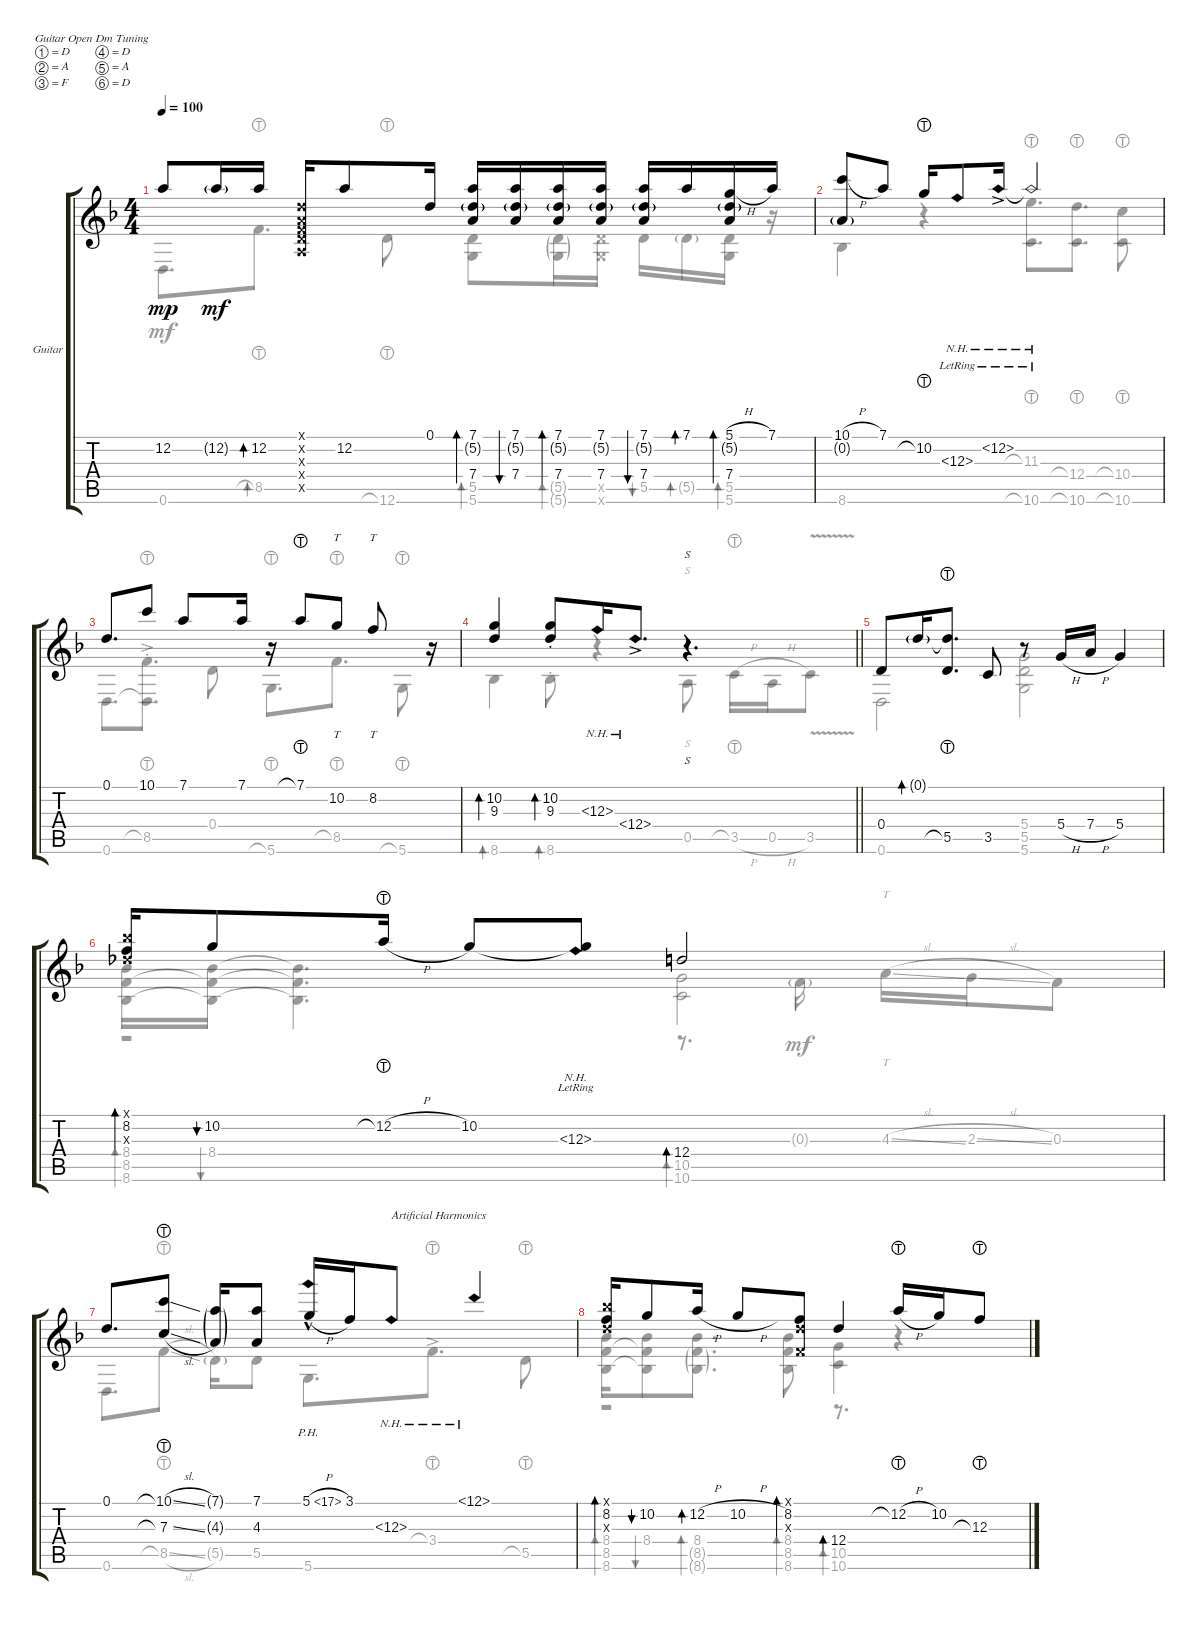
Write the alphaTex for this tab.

\defaultSystemsLayout 4
\firstSystemTrackNameOrientation horizontal
\otherSystemsTrackNameOrientation horizontal
\track ("Acoustic Guitar" "Guitar") {instrument acousticguitarsteel}
\staff {score tabs}
\tuning (D4 A3 F3 D3 A2 D2)
\voice
\ts (4 4)
\scale
0.574142
\tempo 100
\accidentals auto
\clef g2
\ottava regular
\simile none
\ks dminor
12.2.8{dy mp} 12.2{g}.16{dy mf} 12.2.16{bd 30} (0.2{x} 0.1{x} 0.3{x} 0.4{x} 0.5{x}).16 12.2.8 0.1.16 (7.1 7.4 5.2{g}).16{bd 30} (7.1 7.4 5.2{g}).16{bu 30} (7.1 7.4 5.2{g}).16{bd 30} (7.1 7.4 5.2{g}).16 (7.1 7.4 5.2{g}).16{bu 30} 7.1.16{bd 30} (5.1{h} 7.4 5.2{g}).16{bd 30} 7.1.16 |
\scale
0.576524 (10.1{h} 0.2{g}).8 7.1.8 10.2{lht}.16 12.3{nh lr}.8 12.2{nh ac lr}.16 12.2{nh lr t}.2 |
\scale
0.423506 0.1.8{d} 10.1.8 7.1.8 7.1.16 r.16 7.1{lht}.8 10.2.8{tt} 8.2.8{tt} r.16 |
\barLineRight lightlight
(10.2 9.3).4{bd 30} (10.2{st} 9.3{st}).8{bd 30} 12.3{nh}.16 12.4{nh ac}.8{d} r.4{s d} |
0.4.8 0.1{g}.16{bd 30} (5.5{lht} 0.1{t}).8{d} 3.5.8 r.8 5.4{h}.16 7.4{h}.16 5.4.4 |
\scale
0.518803 (8.3{x} 8.2 8.1{x}).16{bd 30} 10.2.8{bu 30} 12.2{h lht}.16 10.2.8 (12.3{nh lr} 10.2{t}).8 12.4.2{bd 30} |
\scale
0.480952 0.1.8{d} (10.1{sl lht} 7.3{sl lht}).8 (4.3{g} 7.1{g}).16 (7.1 4.3).8 5.1{ph 12 h hac}.16 3.1.16 12.3{nh}.8{txt "Artificial Harmonics"} 12.1{nh}.4 |
\scale
0.358472 (9.3{x} 8.2 8.1{x}).16{bd 30} 10.2.8{bu 30} 12.2{h}.16{bd 0} 10.2{h}.8 (8.2 0.3{x} 0.1{x}).8{bd 30} 12.4.4{bd 30} 12.2{h lht}.16 10.2.16 12.3{lht}.8
\voice
\clef g2
\ottava regular
\simile none
\ks dminor
0.6.8{d dy mf} 8.5{lht}.8{d bd 30} 12.6{lht}.8 (5.6 5.5).8{bd 30} (5.6{g} 5.5{g}).16{bd 30} (5.5{x} 5.6{x}).16 5.5.16{bu 30} 5.5{g}.16{bd 30} (5.5 5.6).16{bd 30} r.16 |
8.6.4 r.4 (11.3{lht} 10.6{lht}).8{d} (12.4{lht} 10.6{lht}).8{d} (10.4{lht} 10.6{lht}).8 |
0.6.8{d} (0.6{t} 8.5{lht ac st}).8{d} 0.4.8 5.6{lht}.8{d} 8.5{lht}.8{d} 5.6{lht}.8 |
\barLineRight lightlight
8.6.4{bd 30} 8.6{st}.8{bd 30} r.4 0.5.8{s} 3.5{h lht}.16 0.5{h}.16 3.5{v}.8 |
0.6.2 (5.6 5.5 5.4).2 |
(8.6 8.5 8.4).16{bd 30} (8.4 8.6{t} 8.5{t}).16{bu 0} (8.6{t} 8.5{t} 8.4{t}).4{d} (10.6 10.5).2{bd 30} |
0.6.8{d} 8.5{sl lht}.8 5.5{g}.16 5.5.8 5.6.8{d} 3.4{lht ac}.8{d} 5.5{lht}.8 |
(8.6 8.5 8.4).16{bd 30} (8.4 8.6{t} 8.5{t}).8{bu 0} (8.5{g} 8.6{g} 8.4).8{d bd 30} (8.6 8.4 8.5).8{bd 0} (10.6 10.5).4{bd 30} r.4
\voice
\clef g2
\ottava regular
\simile none
\ks dminor
|
|
|
\barLineRight lightlight
|
|
r.2{bd 0} r.8{d bd 0} 0.3{g}.16 4.3{sl}.16{tt} 2.3{sl}.16 0.3.8 |
|
r.2{bd 0} r.8{d bd 0}
